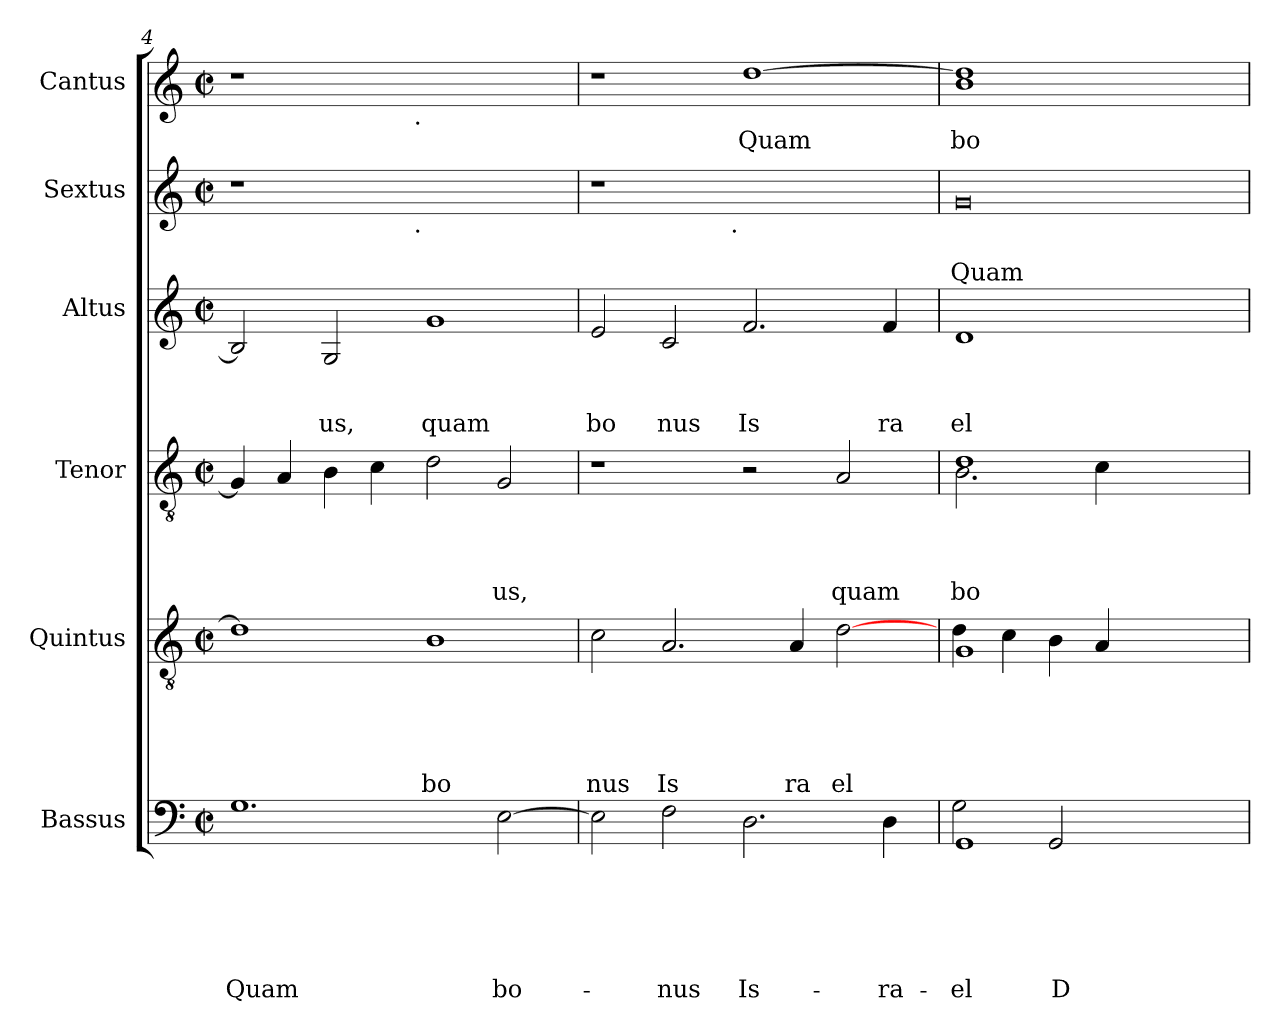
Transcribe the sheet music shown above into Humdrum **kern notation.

**kern	**text	**text	**text	**text	**text	**text	**kern	**text	**text	**text	**text	**text	**kern	**text	**text	**text	**text	**kern	**text	**text	**text	**kern	**text	**text	**kern	**text
*part6	*part6	*part6	*part6	*part6	*part6	*part6	*part5	*part5	*part5	*part5	*part5	*part5	*part4	*part4	*part4	*part4	*part4	*part3	*part3	*part3	*part3	*part2	*part2	*part2	*part1	*part1
*staff6	*staff6	*staff6	*staff6	*staff6	*staff6	*staff6	*staff5	*staff5	*staff5	*staff5	*staff5	*staff5	*staff4	*staff4	*staff4	*staff4	*staff4	*staff3	*staff3	*staff3	*staff3	*staff2	*staff2	*staff2	*staff1	*staff1
*I"Bassus	*	*	*	*	*	*	*I"Quintus	*	*	*	*	*	*I"Tenor	*	*	*	*	*I"Altus	*	*	*	*I"Sextus	*	*	*I"Cantus	*
*clefF4	*	*	*	*	*	*	*clefGv2	*	*	*	*	*	*clefGv2	*	*	*	*	*clefG2	*	*	*	*clefG2	*	*	*clefG2	*
*k[]	*	*	*	*	*	*	*k[]	*	*	*	*	*	*k[]	*	*	*	*	*k[]	*	*	*	*k[]	*	*	*k[]	*
*C:	*	*	*	*	*	*	*C:	*	*	*	*	*	*C:	*	*	*	*	*C:	*	*	*	*C:	*	*	*C:	*
*M2/2	*	*	*	*	*	*	*M2/2	*	*	*	*	*	*M2/2	*	*	*	*	*M2/2	*	*	*	*M2/2	*	*	*M2/2	*
*met(c|)	*	*	*	*	*	*	*met(c|)	*	*	*	*	*	*met(c|)	*	*	*	*	*met(c|)	*	*	*	*met(c|)	*	*	*met(c|)	*
=4	=4	=4	=4	=4	=4	=4	=4	=4	=4	=4	=4	=4	=4	=4	=4	=4	=4	=4	=4	=4	=4	=4	=4	=4	=4	=4
!	!	!	!	!	!	!LO:LY:b	!	!	!	!	!	!	!	!	!	!	!	!	!	!	!	!	!	!	!	!
*	*	*	*	*	*	*	*	*	*	*	*	*	*	*	*	*	*	*	*	*	*	*^	*	*	*^	*
1.G	.	.	.	.	.	Quam	1d]	.	.	.	.	.	4G/]	.	.	.	.	2B/]	.	.	.	1r	2ryy	.	.	1r	2ryy	.
.	.	.	.	.	.	.	.	.	.	.	.	.	4A/	.	.	.	.	.	.	.	.	.	.	.	.	.	.	.
!	!	!	!	!	!	!	!	!	!	!	!	!	!	!	!	!	!	!	!	!	!LO:LY:b	!	!	!	!	!	!	!
.	.	.	.	.	.	.	.	.	.	.	.	.	4B\	.	.	.	.	2G/	.	.	us,	.	4...ryy	.	.	.	4...ryy	.
.	.	.	.	.	.	.	.	.	.	.	.	.	4c\	.	.	.	.	.	.	.	.	.	.	.	.	.	.	.
!	!	!	!	!	!	!	!	!	!	!	!	!	!	!	!	!	!	!	!	!	!	!	!	!	!	!	!LO:TX:b:t=.	!
!	!	!	!	!	!	!	!	!	!	!	!	!	!	!	!	!	!	!	!	!	!	!	!LO:TX:b:t=.	!	!	!	!	!
.	.	.	.	.	.	.	.	.	.	.	.	.	.	.	.	.	.	.	.	.	.	.	1ryy	.	.	.	1ryy	.
!	!	!	!	!	!	!	!	!	!	!	!	!LO:LY:b	!	!	!	!	!	!	!	!	!LO:LY:b	!	!	!	!	!	!	!
.	.	.	.	.	.	.	1B	.	.	.	.	bo	2d\	.	.	.	.	1g	.	.	quam	1ryy	.	.	.	1ryy	.	.
!	!	!	!	!	!	!LO:LY:b	!	!	!	!	!	!	!	!	!	!	!LO:LY:b	!	!	!	!	!	!	!	!	!	!	!
[>2E\	.	.	.	.	.	bo-	.	.	.	.	.	.	2G/	.	.	.	us,	.	.	.	.	.	.	.	.	.	.	.
.	.	.	.	.	.	.	.	.	.	.	.	.	.	.	.	.	.	.	.	.	.	.	32ryy	.	.	.	32ryy	.
=5	=5	=5	=5	=5	=5	=5	=5	=5	=5	=5	=5	=5	=5	=5	=5	=5	=5	=5	=5	=5	=5	=5	=5	=5	=5	=5	=5	=5
!	!	!	!	!	!	!	!	!	!	!	!	!LO:LY:b	!	!	!	!	!	!	!	!	!LO:LY:b	!	!	!	!	!	!	!
*	*	*	*	*	*	*	*	*	*	*	*	*	*	*	*	*	*	*	*	*	*	*	*	*	*	*v	*v	*
2E\]	.	.	.	.	.	.	2c\	.	.	.	.	nus	1r	.	.	.	.	2e/	.	.	bo	1r	2ryy	.	.	1r	.
!	!	!	!	!	!	!LO:LY:b	!	!	!	!	!	!LO:LY:b	!	!	!	!	!	!	!	!	!LO:LY:b	!	!	!	!	!	!
2F\	.	.	.	.	.	-nus	2.A/	.	.	.	.	Is	.	.	.	.	.	2c/	.	.	nus	.	4...ryy	.	.	.	.
!	!	!	!	!	!	!	!	!	!	!	!	!	!	!	!	!	!	!	!	!	!	!	!LO:TX:b:t=.	!	!	!	!
.	.	.	.	.	.	.	.	.	.	.	.	.	.	.	.	.	.	.	.	.	.	.	1ryy	.	.	.	.
!	!	!	!	!	!	!LO:LY:b	!	!	!	!	!	!	!	!	!	!	!	!	!	!	!LO:LY:b	!	!	!	!	!	!LO:LY:b
2.D\	.	.	.	.	.	Is-	.	.	.	.	.	.	2r	.	.	.	.	2.f/	.	.	Is	1ryy	.	.	.	[>1dd	Quam
!	!	!	!	!	!	!	!	!	!	!	!	!LO:LY:b	!	!	!	!	!	!	!	!	!	!	!	!	!	!	!
.	.	.	.	.	.	.	4A/	.	.	.	.	ra	.	.	.	.	.	.	.	.	.	.	.	.	.	.	.
!	!	!	!	!	!	!	!	!	!	!	!	!LO:LY:b	!	!	!	!	!LO:LY:b	!	!	!	!	!	!	!	!	!	!
.	.	.	.	.	.	.	[>2d\	.	.	.	.	el	2A/	.	.	.	quam	.	.	.	.	.	.	.	.	.	.
!	!	!	!	!	!	!LO:LY:b	!	!	!	!	!	!	!	!	!	!	!	!	!	!	!LO:LY:b	!	!	!	!	!	!
4D\	.	.	.	.	.	-ra-	.	.	.	.	.	.	.	.	.	.	.	4f/	.	.	ra	.	.	.	.	.	.
.	.	.	.	.	.	.	.	.	.	.	.	.	.	.	.	.	.	.	.	.	.	.	32ryy	.	.	.	.
=6	=6	=6	=6	=6	=6	=6	=6	=6	=6	=6	=6	=6	=6	=6	=6	=6	=6	=6	=6	=6	=6	=6	=6	=6	=6	=6	=6
*^	*	*	*	*	*	*	*	*	*	*	*	*	*	*	*	*	*	*	*	*	*	*	*	*	*	*	*
!	!	!	!	!	!	!	!LO:LY:b	!	!	!	!	!	!	!	!	!	!	!LO:LY:b	!	!	!	!LO:LY:b	!	!	!	!LO:LY:b	!	!LO:LY:b
*	*	*	*	*	*	*	*	*^	*	*	*	*	*	*^	*	*	*	*	*	*	*	*	*v	*v	*	*	*	*
1GG	2G\	.	.	.	.	.	-el	1G	4d\	.	.	.	.	.	1d	2.B\	.	.	.	bo	1d	.	.	el	0g	.	Quam	1b 1dd]	bo
.	.	.	.	.	.	.	.	.	4c\	.	.	.	.	.	.	.	.	.	.	.	.	.	.	.	.	.	.	.	.
!	!	!	!	!	!	!	!LO:LY:b	!	!	!	!	!	!	!	!	!	!	!	!	!	!	!	!	!	!	!	!	!	!
.	2GG/	.	.	.	.	.	D	.	4B\	.	.	.	.	.	.	.	.	.	.	.	.	.	.	.	.	.	.	.	.
.	.	.	.	.	.	.	.	.	4A/	.	.	.	.	.	.	4c\	.	.	.	.	.	.	.	.	.	.	.	.	.
1ryy	1ryy	.	.	.	.	.	.	1ryy	1ryy	.	.	.	.	.	1ryy	1ryy	.	.	.	.	1ryy	.	.	.	.	.	.	1ryy	.
*v	*v	*	*	*	*	*	*	*	*	*	*	*	*	*	*v	*v	*	*	*	*	*	*	*	*	*	*	*	*	*
*	*	*	*	*	*	*	*v	*v	*	*	*	*	*	*	*	*	*	*	*	*	*	*	*	*	*	*	*
=	=	=	=	=	=	=	=	=	=	=	=	=	=	=	=	=	=	=	=	=	=	=	=	=	=	=
*-	*-	*-	*-	*-	*-	*-	*-	*-	*-	*-	*-	*-	*-	*-	*-	*-	*-	*-	*-	*-	*-	*-	*-	*-	*-	*-
